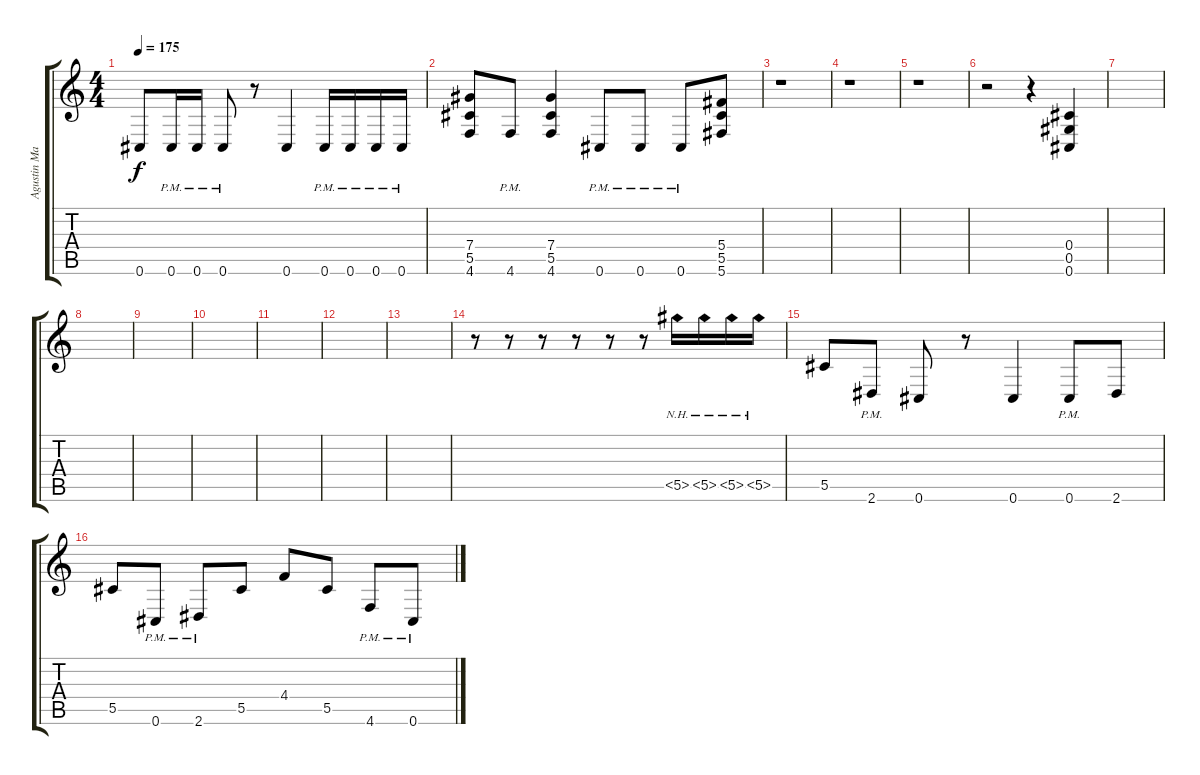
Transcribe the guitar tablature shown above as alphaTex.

\track ("Agustin Manresa" "Agustin Ma") {instrument distortionguitar}
\staff {score tabs}
\tuning (Eb4 Bb3 Gb3 Db3 Ab2 Db2) {hide}
\ts (4 4)
\tempo 175
\clef g2
\ks c
0.6{t}.8{dy f} 0.6{pm}.16 0.6{pm}.16 0.6{pm}.8 r.8 0.6.4 0.6{pm}.16 0.6{pm}.16 0.6{pm}.16 0.6{pm}.16 |
(7.4 5.5 4.6).8 4.6{pm}.8 (7.4 5.5 4.6).4 0.6{pm}.8 0.6{pm}.8 0.6{pm}.8 (5.4 5.5 5.6).8 |
r.1 |
r.1 |
r.1 |
r.2 r.4 (0.4 0.5 0.6).4 |
|
|
|
|
|
|
|
r.8 r.8 r.8 r.8 r.8 r.8 5.5{nh}.16 5.5{nh}.16 5.5{nh}.16 5.5{nh}.16 |
5.5.8 2.6{pm}.8 0.6.8 r.8 0.6.4 0.6{pm}.8 2.6.8 |
5.5.8 0.6{pm}.8 2.6{pm}.8 5.5.8 4.4.8 5.5.8 4.6{pm}.8 0.6{pm}.8
